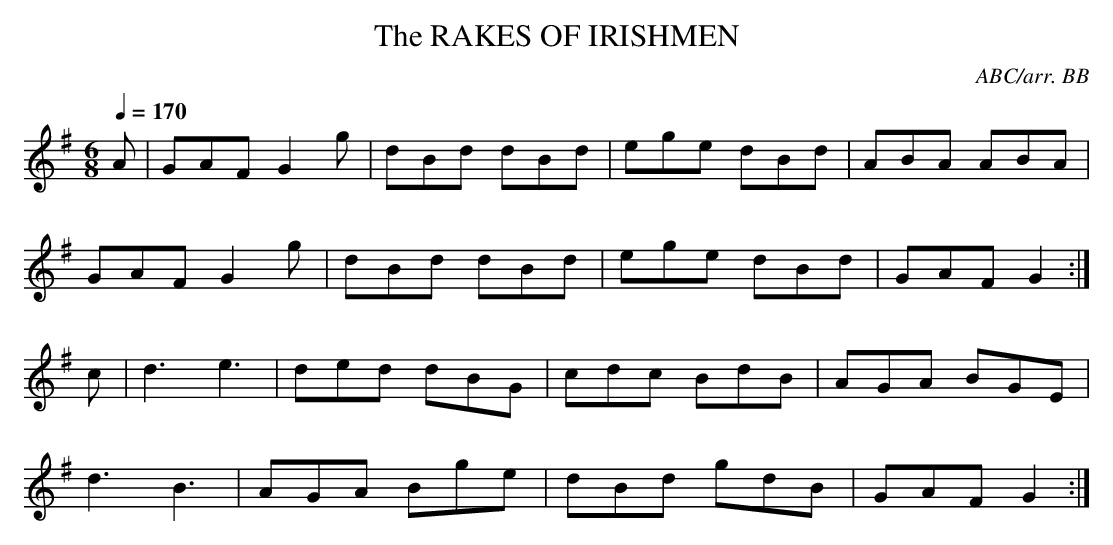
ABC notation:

X:1
T:RAKES OF IRISHMEN, The
C:ABC/arr. BB
Y:"very quick"
Q:1/4=170
L:1/8
M:6/8
K:G
A|GAF G2g|dBd dBd|ege dBd|ABA ABA|
GAF G2g|dBd dBd|ege dBd|GAF G2 :|
c|d3 e3|ded dBG|cdc BdB|AGA BGE|
d3 B3|AGA Bge|dBd gdB|GAF G2 :|
